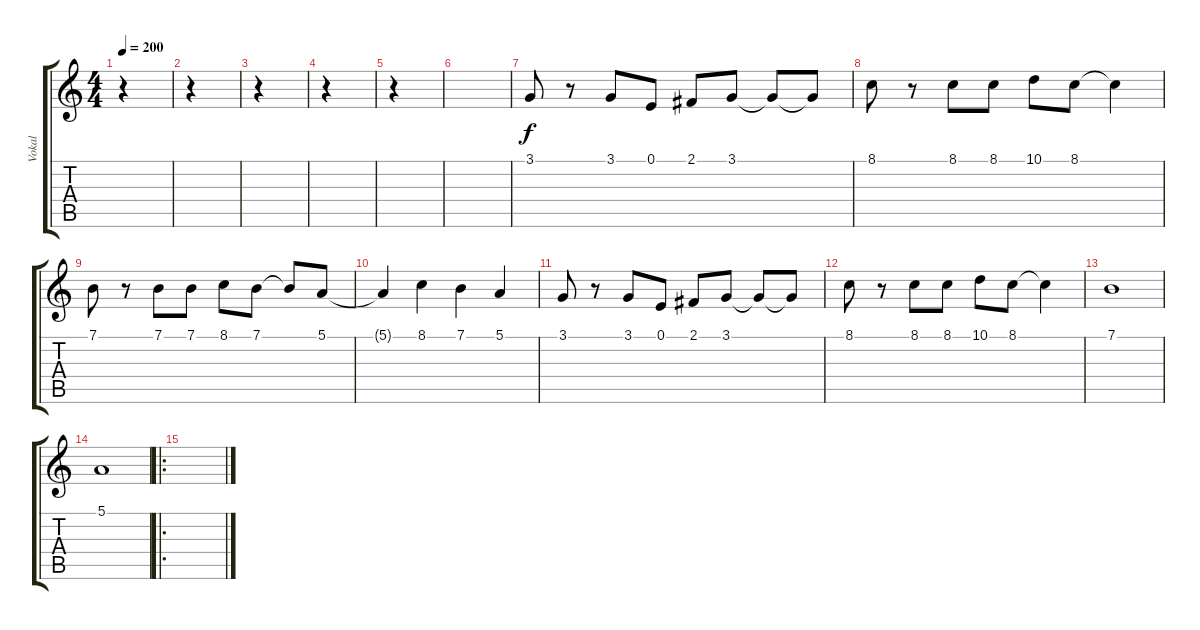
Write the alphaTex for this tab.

\track ("Vokal" "Vokal") {solo instrument tuba}
\staff {score tabs}
\tuning (E4 B3 G3 D3 A2 E2) {hide}
\ts (4 4)
\tempo 200
\clef g2
\ks c
r.4{dy f} |
r.4 |
r.4 |
r.4 |
r.4 |
|
3.1.8 r.8 3.1.8 0.1.8 2.1.8 3.1.8 3.1{t}.8 3.1{t}.8 |
8.1.8 r.8 8.1.8 8.1.8 10.1.8 8.1.8 8.1{t}.4 |
7.1.8 r.8 7.1.8 7.1.8 8.1.8 7.1.8 7.1{t}.8 5.1.8 |
5.1{t}.4 8.1.4 7.1.4 5.1.4 |
3.1.8 r.8 3.1.8 0.1.8 2.1.8 3.1.8 3.1{t}.8 3.1{t}.8 |
8.1.8 r.8 8.1.8 8.1.8 10.1.8 8.1.8 8.1{t}.4 |
7.1.1 |
5.1.1 |
\ro
